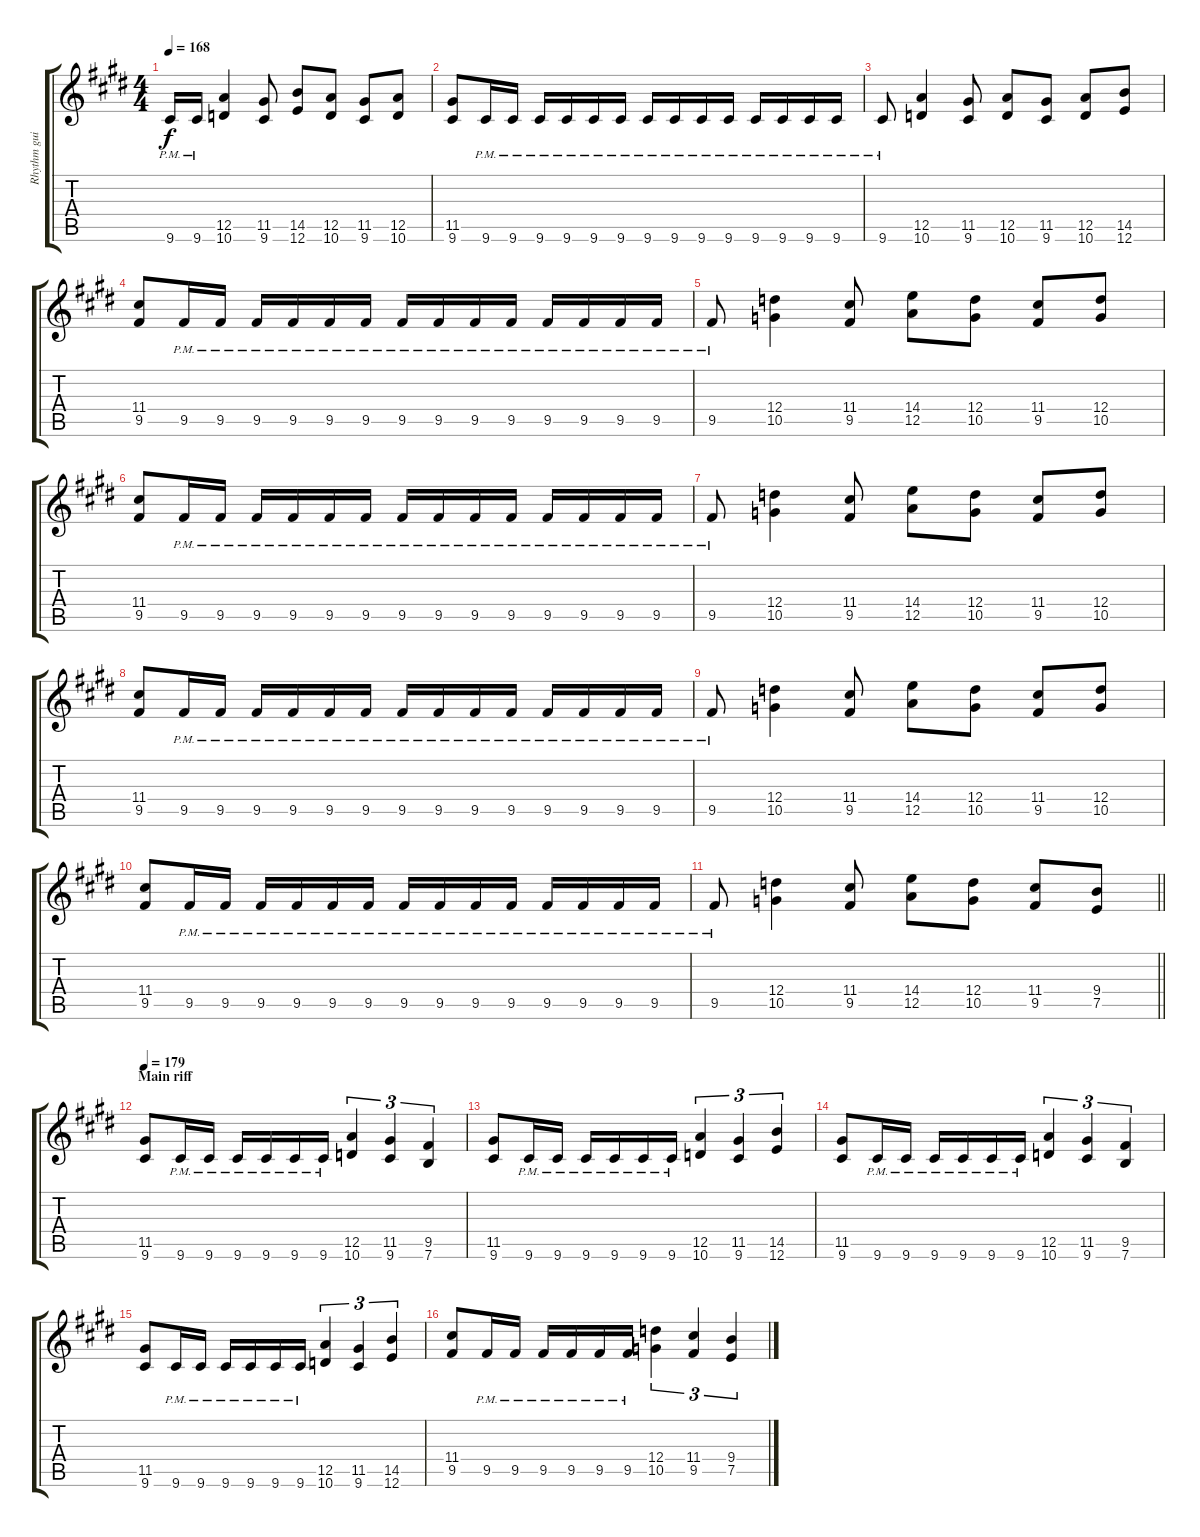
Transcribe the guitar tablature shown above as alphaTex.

\track ("Rhythm guitar I (Marcus Siepen)" "Rhythm gui") {instrument distortionguitar}
\staff {score tabs}
\tuning (E4 B3 G3 D3 A2 E2) {hide}
\ts (4 4)
\tempo 168
\clef g2
\ks c#minor
9.6{pm}.16{dy f} 9.6{pm}.16 (12.5 10.6).4 (11.5 9.6).8 (14.5 12.6).8 (12.5 10.6).8 (11.5 9.6).8 (12.5 10.6).8 |
(11.5 9.6).8 9.6{pm}.16 9.6{pm}.16 9.6{pm}.16 9.6{pm}.16 9.6{pm}.16 9.6{pm}.16 9.6{pm}.16 9.6{pm}.16 9.6{pm}.16 9.6{pm}.16 9.6{pm}.16 9.6{pm}.16 9.6{pm}.16 9.6{pm}.16 |
9.6{pm}.8 (12.5 10.6).4 (11.5 9.6).8 (12.5 10.6).8 (11.5 9.6).8 (12.5 10.6).8 (14.5 12.6).8 |
(11.4 9.5).8 9.5{pm}.16 9.5{pm}.16 9.5{pm}.16 9.5{pm}.16 9.5{pm}.16 9.5{pm}.16 9.5{pm}.16 9.5{pm}.16 9.5{pm}.16 9.5{pm}.16 9.5{pm}.16 9.5{pm}.16 9.5{pm}.16 9.5{pm}.16 |
9.5{pm}.8 (12.4 10.5).4 (11.4 9.5).8 (14.4 12.5).8 (12.4 10.5).8 (11.4 9.5).8 (12.4 10.5).8 |
(11.4 9.5).8 9.5{pm}.16 9.5{pm}.16 9.5{pm}.16 9.5{pm}.16 9.5{pm}.16 9.5{pm}.16 9.5{pm}.16 9.5{pm}.16 9.5{pm}.16 9.5{pm}.16 9.5{pm}.16 9.5{pm}.16 9.5{pm}.16 9.5{pm}.16 |
9.5{pm}.8 (12.4 10.5).4 (11.4 9.5).8 (14.4 12.5).8 (12.4 10.5).8 (11.4 9.5).8 (12.4 10.5).8 |
(11.4 9.5).8 9.5{pm}.16 9.5{pm}.16 9.5{pm}.16 9.5{pm}.16 9.5{pm}.16 9.5{pm}.16 9.5{pm}.16 9.5{pm}.16 9.5{pm}.16 9.5{pm}.16 9.5{pm}.16 9.5{pm}.16 9.5{pm}.16 9.5{pm}.16 |
9.5{pm}.8 (12.4 10.5).4 (11.4 9.5).8 (14.4 12.5).8 (12.4 10.5).8 (11.4 9.5).8 (12.4 10.5).8 |
(11.4 9.5).8 9.5{pm}.16 9.5{pm}.16 9.5{pm}.16 9.5{pm}.16 9.5{pm}.16 9.5{pm}.16 9.5{pm}.16 9.5{pm}.16 9.5{pm}.16 9.5{pm}.16 9.5{pm}.16 9.5{pm}.16 9.5{pm}.16 9.5{pm}.16 |
\barLineRight lightlight
9.5{pm}.8 (12.4 10.5).4 (11.4 9.5).8 (14.4 12.5).8 (12.4 10.5).8 (11.4 9.5).8 (9.4 7.5).8 |
\section ("" "Main riff")
\tempo 179
(11.5 9.6).8 9.6{pm}.16 9.6{pm}.16 9.6{pm}.16 9.6{pm}.16 9.6{pm}.16 9.6{pm}.16 (12.5 10.6).4{tu (3 2)} (11.5 9.6).4{tu (3 2)} (9.5 7.6).4{tu (3 2)} |
(11.5 9.6).8 9.6{pm}.16 9.6{pm}.16 9.6{pm}.16 9.6{pm}.16 9.6{pm}.16 9.6{pm}.16 (12.5 10.6).4{tu (3 2)} (11.5 9.6).4{tu (3 2)} (14.5 12.6).4{tu (3 2)} |
(11.5 9.6).8 9.6{pm}.16 9.6{pm}.16 9.6{pm}.16 9.6{pm}.16 9.6{pm}.16 9.6{pm}.16 (12.5 10.6).4{tu (3 2)} (11.5 9.6).4{tu (3 2)} (9.5 7.6).4{tu (3 2)} |
(11.5 9.6).8 9.6{pm}.16 9.6{pm}.16 9.6{pm}.16 9.6{pm}.16 9.6{pm}.16 9.6{pm}.16 (12.5 10.6).4{tu (3 2)} (11.5 9.6).4{tu (3 2)} (14.5 12.6).4{tu (3 2)} |
(11.4 9.5).8 9.5{pm}.16 9.5{pm}.16 9.5{pm}.16 9.5{pm}.16 9.5{pm}.16 9.5{pm}.16 (12.4 10.5).4{tu (3 2)} (11.4 9.5).4{tu (3 2)} (9.4 7.5).4{tu (3 2)}
